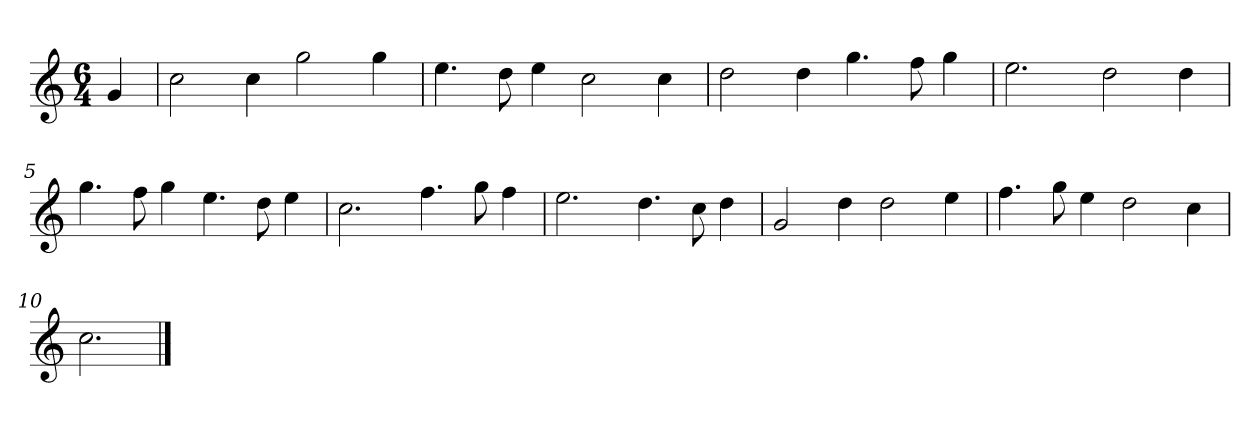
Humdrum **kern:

**kern
*part1
*staff1
*k[]
*M6/4
*MM120
=
4g
=1
2cc
4cc
2gg
4gg
=2
4.ee
8dd
4ee
2cc
4cc
=3
2dd
4dd
4.gg
8ff
4gg
=4
2.ee
2dd
4dd
=5
4.gg
8ff
4gg
4.ee
8dd
4ee
=6
2.cc
4.ff
8gg
4ff
=7
2.ee
4.dd
8cc
4dd
=8
2g
4dd
2dd
4ee
=9
4.ff
8gg
4ee
2dd
4cc
=10
2.cc
==
*-
